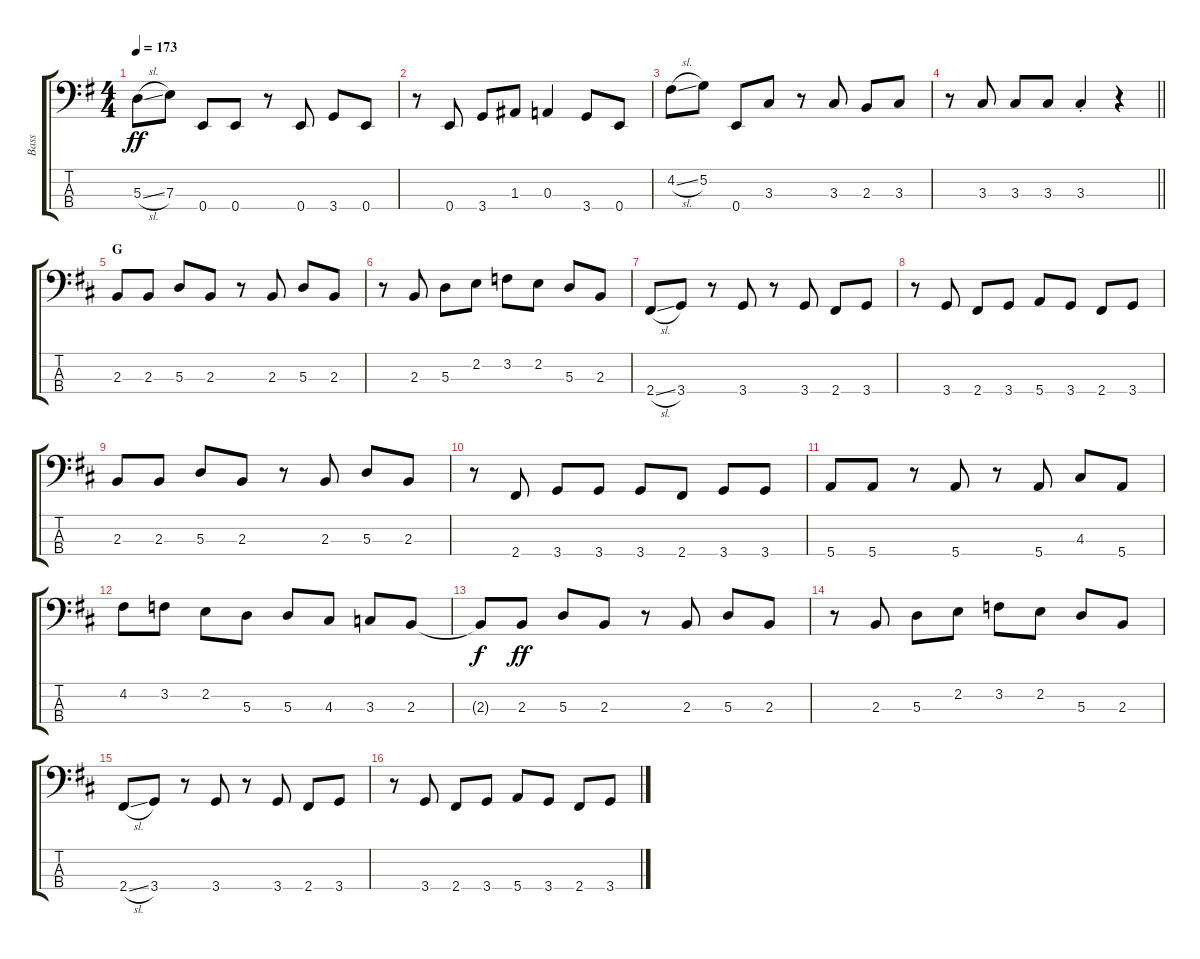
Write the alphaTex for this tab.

\track ("Bass" "Bass") {instrument electricbasspick}
\staff {score tabs}
\tuning (G2 D2 A1 E1) {hide}
\ts (4 4)
\tempo 173
\clef f4
\ks g
5.3{sl}.8{dy ff} 7.3.8 0.4.8 0.4.8 r.8 0.4.8 3.4.8 0.4.8 |
r.8 0.4.8 3.4.8 1.3.8 0.3.4 3.4.8 0.4.8 |
4.2{sl}.8 5.2.8 0.4.8 3.3.8 r.8 3.3.8 2.3.8 3.3.8 |
\barLineRight lightlight
r.8 3.3.8 3.3.8 3.3.8 3.3{st}.4 r.4 |
\section ("" "G")
\ks d
2.3.8 2.3.8 5.3.8 2.3.8 r.8 2.3.8 5.3.8 2.3.8 |
r.8 2.3.8 5.3.8 2.2.8 3.2.8 2.2.8 5.3.8 2.3.8 |
2.4{sl}.8 3.4.8 r.8 3.4.8 r.8 3.4.8 2.4.8 3.4.8 |
r.8 3.4.8 2.4.8 3.4.8 5.4.8 3.4.8 2.4.8 3.4.8 |
2.3.8 2.3.8 5.3.8 2.3.8 r.8 2.3.8 5.3.8 2.3.8 |
r.8 2.4.8 3.4.8 3.4.8 3.4.8 2.4.8 3.4.8 3.4.8 |
5.4.8 5.4.8 r.8 5.4.8 r.8 5.4.8 4.3.8 5.4.8 |
4.2.8 3.2.8 2.2.8 5.3.8 5.3.8 4.3.8 3.3.8 2.3.8 |
2.3{t}.8{dy f} 2.3.8{dy ff} 5.3.8 2.3.8 r.8 2.3.8 5.3.8 2.3.8 |
r.8 2.3.8 5.3.8 2.2.8 3.2.8 2.2.8 5.3.8 2.3.8 |
2.4{sl}.8 3.4.8 r.8 3.4.8 r.8 3.4.8 2.4.8 3.4.8 |
r.8 3.4.8 2.4.8 3.4.8 5.4.8 3.4.8 2.4.8 3.4.8
